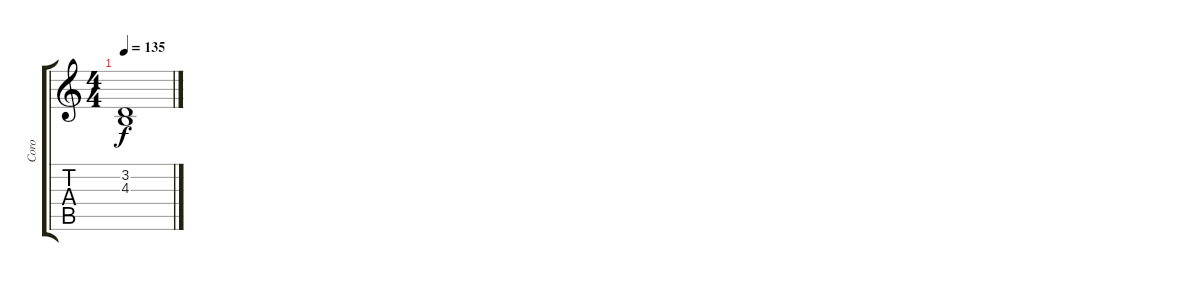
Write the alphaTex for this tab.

\track ("Coro" "Coro") {instrument flute}
\staff {score tabs}
\tuning (E4 B3 G3 D3 A2 E2) {hide}
\ts (4 4)
\tempo 135
\clef g2
\ks c
(3.2{t} 4.3{t}).1{dy f}
